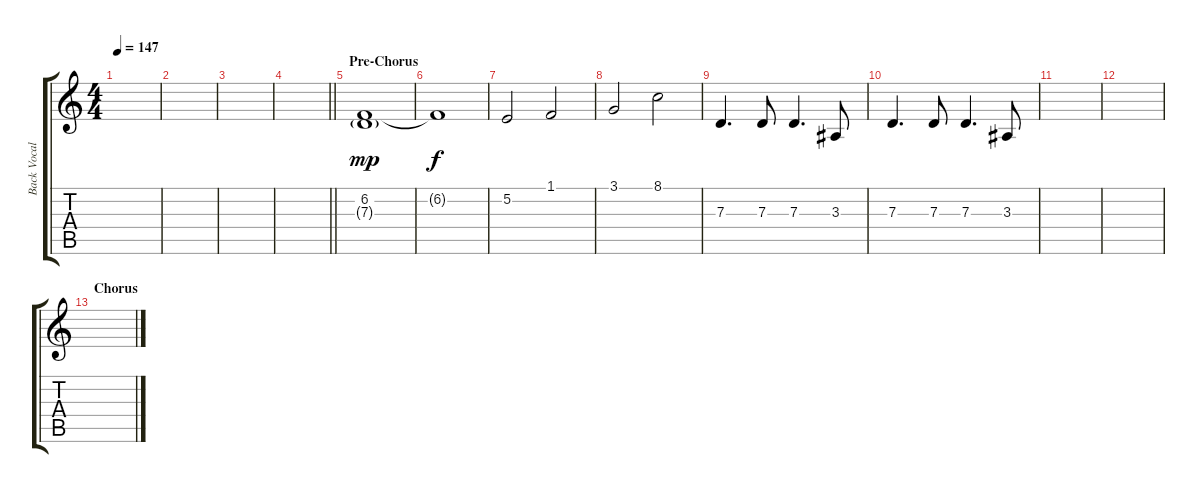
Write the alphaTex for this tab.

\track ("Back Vocals" "Back Vocal") {instrument altosax}
\staff {score tabs}
\tuning (E4 B3 G3 D3 A2 E2) {hide}
\ts (4 4)
\tempo 147
\clef g2
\ks c
|
|
|
\barLineRight lightlight
|
\section ("" "Pre-Chorus")
(6.2 7.3{g}).1{dy mp volume 13} |
6.2{t}.1{dy f} |
5.2.2 1.1.2 |
3.1.2 8.1.2 |
7.3.4{d} 7.3.8 7.3.4{d} 3.3.8 |
7.3.4{d} 7.3.8 7.3.4{d} 3.3.8 |
|
|
\section ("" "Chorus")
